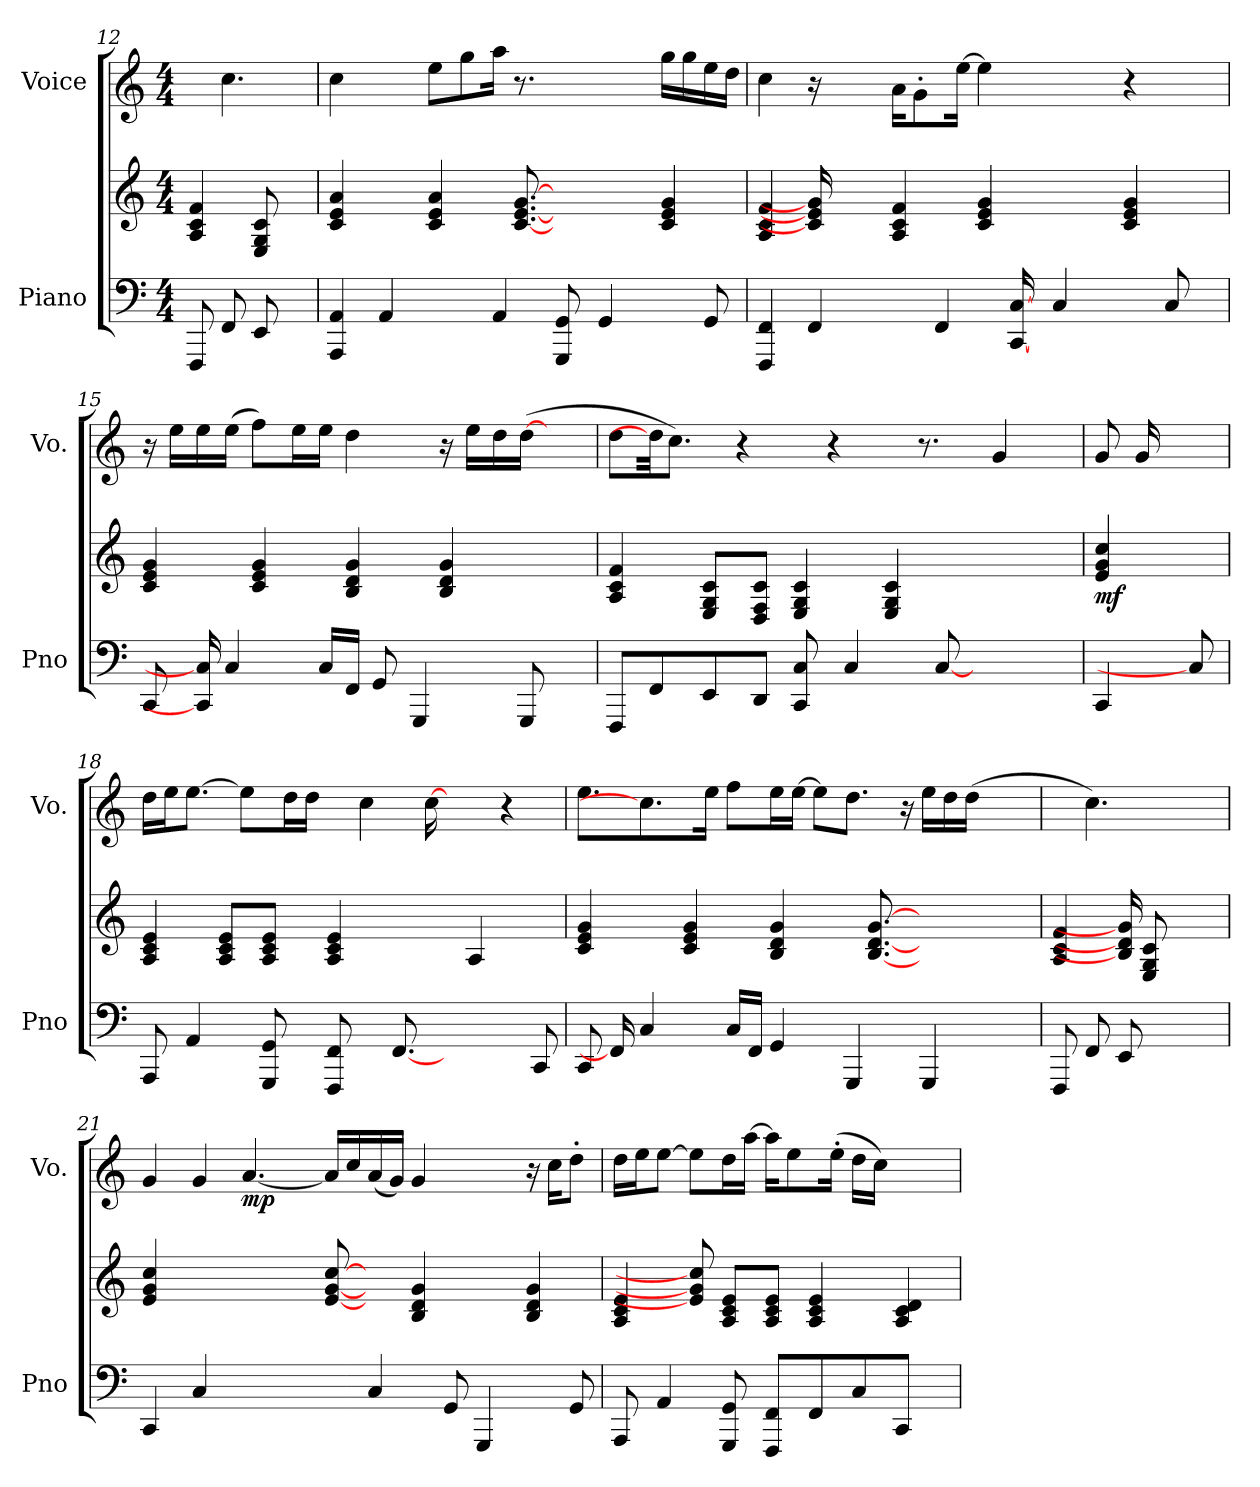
**kern	**kern	**dynam	**kern	**dynam
*part2	*part2	*part2	*part1	*part1
*staff3	*staff2	*staff2/3	*staff1	*staff1
*I"Piano	*	*	*I"Voice	*
*I'Pno	*	*	*I'Vo.	*
*clefF4	*clefG2	*	*clefG2	*
*k[]	*k[]	*	*k[]	*
*M4/4	*M4/4	*	*M4/4	*
=12	=12	=12	=12	=12
8FFF/	4A/ 4c/ 4f/	.	8ryy	.
8FF/	.	.	4.cc\	.
8EE/	8E/ 8G/ 8c/	.	.	.
8ryy	8ryy	.	.	.
=13	=13	=13	=13	=13
4AAA/ 4AA/	4c/ 4e/ 4a/	.	4cc\	.
4AA/	4ryy	.	4ryy	.
4ryy	4c/ 4e/ 4a/	.	8ee\L	.
.	.	.	8gg\	.
4AA/	16ryy	.	16aa\Jk	.
.	[8.c/ [8.e/ [8.g/	.	8.r	.
8GGG/ 8GG/	16ryy	.	16ryy	.
.	4ryy	.	4ryy	.
4GG/	.	.	.	.
.	16ryy	.	16ryy	.
8ryy	4c/ 4e/ 4g/	.	16gg\LL	.
.	.	.	16gg\	.
8GG/	.	.	16ee\	.
.	.	.	16dd\JJ	.
!!LO:LB:g=z
=14	=14	=14	=14	=14
4FFF/ 4FF/	4A/ 4c/ 4f/	.	4cc\	.
4FF/	16c/] 16e/] 16g/]	.	16r	.
.	4ryy	.	4ryy	.
8.ryy	.	.	.	.
.	4A/ 4c/ 4f/	.	16a\KL	.
.	.	.	8g'\	.
4FF/	.	.	.	.
.	.	.	[16ee\Jk	.
.	4c/ 4e/ 4g/	.	4ee\]	.
[16CC/ [16C/	.	.	.	.
16ryy	.	.	.	.
4C/	4ryy	.	4ryy	.
4ryy	16ryy	.	16ryy	.
.	4c/ 4e/ 4g/	.	4r	.
8C/	.	.	.	.
.	8ryy	.	8ryy	.
16ryy	.	.	.	.
=15	=15	=15	=15	=15
8CC/	4c/ 4e/ 4g/	.	16r	.
.	.	.	16ee\LL	.
16CC/] 16C/]	.	.	16ee\	.
4C/	.	.	(>16ee\JJ	.
.	4c/ 4e/ 4g/	.	8ff\L)	.
.	.	.	16ee\L	.
16C/LL	.	.	16ee\JJ	.
16FF/JJ	4B/ 4d/ 4g/	.	4dd\	.
8GG/	.	.	.	.
4GGG/	.	.	.	.
.	4B/ 4d/ 4g/	.	16r	.
.	.	.	16ee\LL	.
.	.	.	16dd\	.
8GGG/	.	.	(>[16dd\JJ	.
.	32ryy	.	16.ryy	.
.	16ryy	.	.	.
32ryy	.	.	.	.
=16	=16	=16	=16	=16
8FFF/L	4A/ 4c/ 4f/	.	8dd\L	.
8FF/	.	.	32dd\JJ]	.
.	.	.	8.cc\J)	.
8EE/	8E/ 8G/ 8c/L	.	.	.
.	.	.	4r	.
8DD/J	8D/ 8F/ 8c/J	.	.	.
8CC/ 8C/	4E/ 4G/ 4c/	.	.	.
.	.	.	4r	.
4C/	.	.	.	.
.	4E/ 4G/ 4c/	.	.	.
.	.	.	8.r	.
[8C/	.	.	.	.
8ryy	4ryy	.	.	.
.	.	.	4g/	.
8ryy	.	.	.	.
32ryy	32ryy	.	.	.
!!LO:LB:g=z
=17	=17	=17	=17	=17
!	!	!LO:DY:b	!	!
4CC/	4e/ 4g/ 4cc/	mf	8g/	.
.	.	.	16g/	.
.	.	.	16ryy	.
8C/]	8ryy	.	8ryy	.
=18	=18	=18	=18	=18
8AAA/	4A/ 4c/ 4e/	.	16dd\LL	.
.	.	.	16ee\J	.
4AA/	.	.	[8.ee\J	.
.	8A/ 8c/ 8e/L	.	.	.
.	.	.	8ee\L]	.
8GGG/ 8GG/	8A/ 8c/ 8e/J	.	.	.
.	.	.	16dd\L	.
16ryy	16ryy	.	16dd\JJ	.
8FFF/ 8FF/	4A/ 4c/ 4e/	.	8ryy	.
8ryy	.	.	4cc\	.
[8.FF/	8.ryy	.	.	.
.	.	.	[16cc\	.
16ryy	16ryy	.	8.ryy	.
4ryy	4A/	.	.	.
.	.	.	4r	.
8CC/	8ryy	.	.	.
!!LO:PB:g=z
=19	=19	=19	=19	=19
8CC/	4c/ 4e/ 4g/	.	8.ee\L	.
16FF/]	.	.	.	.
4C/	.	.	8.cc\]	.
.	16ryy	.	.	.
.	4c/ 4e/ 4g/	.	.	.
.	.	.	16ee\Jk	.
16C/LL	.	.	8ff\L	.
16FF/JJ	.	.	.	.
4GG/	4B/ 4d/ 4g/	.	16ee\L	.
.	.	.	[16ee\JJ	.
.	.	.	8ee\L]	.
4GGG/	16ryy	.	8.dd\J	.
.	[8.B/ [8.d/ [8.g/	.	.	.
.	.	.	16r	.
4GGG/	8.ryy	.	16ee\LL	.
.	.	.	16dd\	.
.	.	.	(>16dd\JJ	.
.	8.ryy	.	8.ryy	.
8ryy	.	.	.	.
=20	=20	=20	=20	=20
8FFF/	4A/ 4c/ 4f/	.	8ryy	.
8FF/	.	.	4.cc\)	.
8EE/	16B/] 16d/] 16g/]	.	.	.
.	8E/ 8G/ 8c/	.	.	.
8ryy	.	.	.	.
.	8ryy	.	.	.
16ryy	.	.	16ryy	.
!!LO:LB:g=z
=21	=21	=21	=21	=21
4CC/	4e/ 4g/ 4cc/	.	4g/	.
4C/	2ryy	.	4g/	.
!	!	!	!	!LO:DY:b
2ryy	.	.	[4.a/	mp
.	8ryy	.	.	.
.	[8e/ [8g/ [8cc/	.	16a/LL]	.
.	.	.	16cc/	.
4C/	8ryy	.	(<16a/	.
.	.	.	16g/JJ)	.
.	4B/ 4d/ 4g/	.	4g/	.
8GG/	.	.	.	.
4GGG/	4ryy	.	4ryy	.
8ryy	4B/ 4d/ 4g/	.	16r	.
.	.	.	16cc\KL	.
8GG/	.	.	8dd'\J	.
=22	=22	=22	=22	=22
!	!	!	!	!LO:DY:b
!	!	!	!	!LO:DY:n=1:b
8AAA/	4A/ 4c/ 4e/	.	16dd\LL	mp pp
.	.	.	16ee\J	.
4AA/	.	.	[8ee\J	.
.	8e/] 8g/] 8cc/]	.	8ee\L]	.
8GGG/ 8GG/	8A/ 8c/ 8e/L	.	16dd\L	.
.	.	.	[16aa\JJ	.
8FFF/ 8FF/L	8A/ 8c/ 8e/J	.	16aa\KL]	.
.	.	.	8ee\	.
8FF/	4A/ 4c/ 4e/	.	.	.
.	.	.	(>16ee'\Jk	.
8C/	.	.	16dd\LL	.
.	.	.	16cc\JJ)	.
8CC/J	4A/ 4c/ 4d/	.	8ryy	.
8ryy	.	.	8ryy	.
=	=	=	=	=
*-	*-	*-	*-	*-
